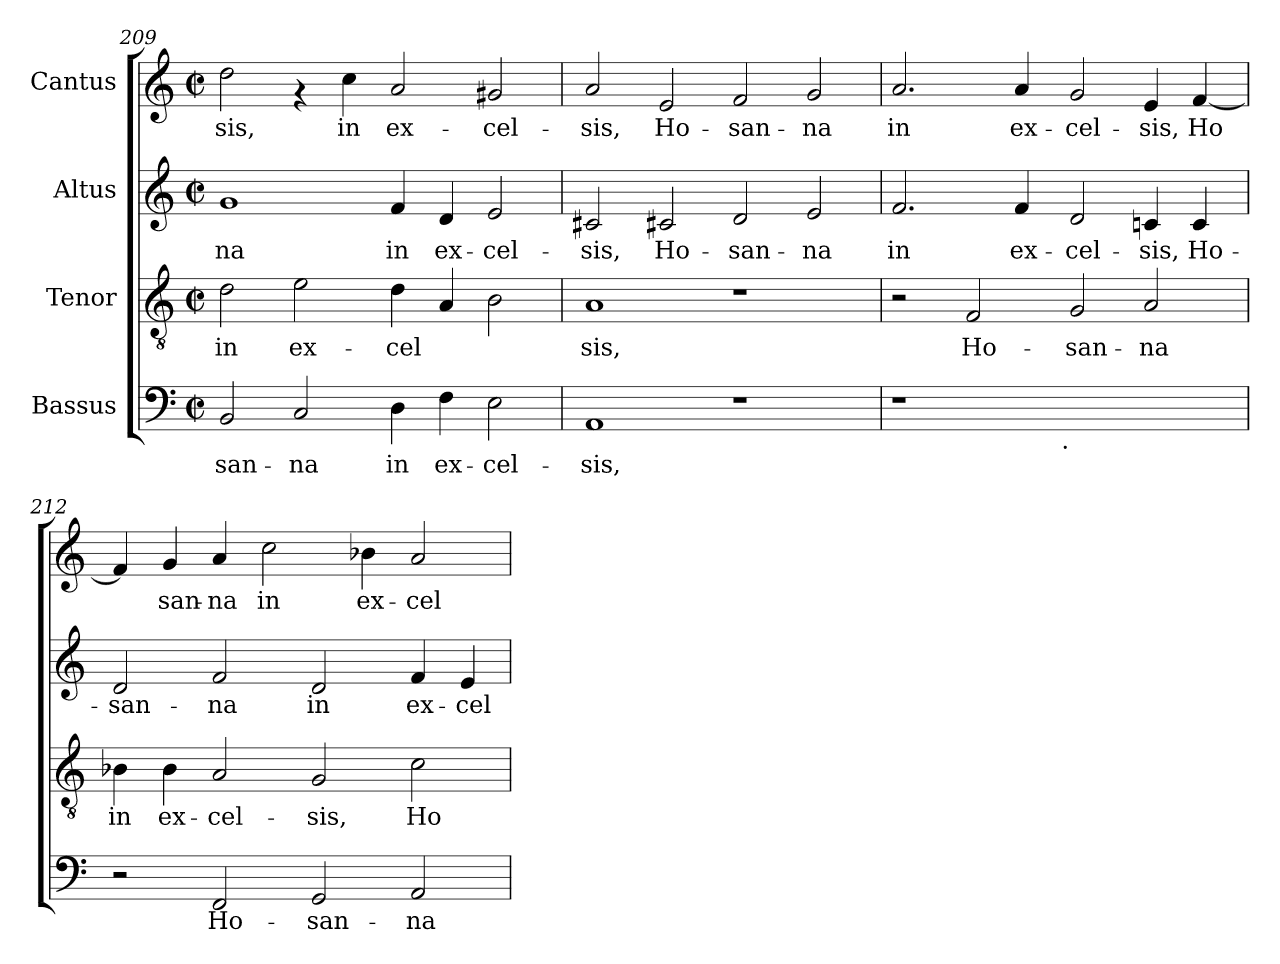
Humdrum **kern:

**kern	**text	**kern	**text	**kern	**text	**kern	**text
*part4	*part4	*part3	*part3	*part2	*part2	*part1	*part1
*staff4	*staff4	*staff3	*staff3	*staff2	*staff2	*staff1	*staff1
*I"Bassus	*	*I"Tenor	*	*I"Altus	*	*I"Cantus	*
!!LO:PB:g=z
*clefF4	*	*clefGv2	*	*clefG2	*	*clefG2	*
*k[]	*	*k[]	*	*k[]	*	*k[]	*
*C:	*	*C:	*	*C:	*	*C:	*
*M2/2	*	*M2/2	*	*M2/2	*	*M2/2	*
*met(c|)	*	*met(c|)	*	*met(c|)	*	*met(c|)	*
=209	=209	=209	=209	=209	=209	=209	=209
!	!LO:LY:b:cj	!	!LO:LY:b	!	!LO:LY:b:cj	!	!LO:LY:b:cj
2BB/	-san-	2d\	in	1g	-na	2dd\	-sis,
!	!LO:LY:b:cj	!	!LO:LY:b	!	!	!	!
2C/	-na	2e\	ex-	.	.	4rf	.
!	!	!	!	!	!	!	!LO:LY:b:cj
.	.	.	.	.	.	4cc\	in
!	!LO:LY:b:cj	!	!LO:LY:b	!	!LO:LY:b:cj	!	!LO:LY:b:cj
4D\	in	4d\	-cel-	4f/	in	2a/	ex-
!	!LO:LY:b:cj	!	!LO:LY:b	!	!LO:LY:b:cj	!	!
4F\	ex-	4A/	--	4d/	ex-	.	.
!	!LO:LY:b:cj	!	!LO:LY:b	!	!LO:LY:b:cj	!	!LO:LY:b:cj
2E\	-cel-	2B\	--	2e/	-cel-	2g#X/	-cel-
=210	=210	=210	=210	=210	=210	=210	=210
!	!LO:LY:b:cj	!	!LO:LY:b	!	!LO:LY:b:cj	!	!LO:LY:b:cj
1AA	-sis,	1A	-sis,	2c#X/	-sis,	2a/	-sis,
!	!	!	!	!	!LO:LY:b:cj	!	!LO:LY:b:cj
.	.	.	.	2c#X/	Ho-	2e/	Ho-
!	!	!	!	!	!LO:LY:b:cj	!	!LO:LY:b:cj
1r	.	1r	.	2d/	-san-	2f/	-san-
!	!	!	!	!	!LO:LY:b:cj	!	!LO:LY:b:cj
.	.	.	.	2e/	-na	2g/	-na
=211	=211	=211	=211	=211	=211	=211	=211
!	!	!	!	!	!LO:LY:b:cj	!	!LO:LY:b:cj
*^	*	*	*	*	*	*	*
1r	2ryy	.	2r	.	2.f/	in	2.a/	in
!	!	!	!	!LO:LY:b	!	!	!	!
.	4ryy	.	2F/	Ho-	.	.	.	.
!	!	!	!	!	!	!LO:LY:b:cj	!	!LO:LY:b:cj
.	8...ryy	.	.	.	4f/	ex-	4a/	ex-
!	!LO:TX:b:t=.	!	!	!	!	!	!	!
.	1ryy	.	.	.	.	.	.	.
!	!	!	!	!LO:LY:b	!	!LO:LY:b:cj	!	!LO:LY:b:cj
1ryy	.	.	2G/	-san-	2d/	-cel-	2g/	-cel-
!	!	!	!	!LO:LY:b	!	!LO:LY:b:cj	!	!LO:LY:b:cj
.	.	.	2A/	-na	4cn/	-sis,	4e/	-sis,
!	!	!	!	!	!	!LO:LY:b:cj	!	!LO:LY:b:cj
.	.	.	.	.	4c/	Ho-	[<4f/	Ho-
.	64ryy	.	.	.	.	.	.	.
=212	=212	=212	=212	=212	=212	=212	=212	=212
!	!	!	!	!LO:LY:b	!	!LO:LY:b:cj	!	!LO:LY:b:cj
*v	*v	*	*	*	*	*	*	*
2r	.	4B-X\	in	2d/	-san-	4f/]	--
!	!	!	!LO:LY:b	!	!	!	!LO:LY:b:cj
.	.	4B-\	ex-	.	.	4g/	-san-
!	!LO:LY:b:cj	!	!LO:LY:b	!	!LO:LY:b:cj	!	!LO:LY:b:cj
2FF/	Ho-	2A/	-cel-	2f/	-na	4a/	-na
!	!	!	!	!	!	!	!LO:LY:b:cj
.	.	.	.	.	.	2cc\	in
!	!LO:LY:b:cj	!	!LO:LY:b	!	!LO:LY:b:cj	!	!
2GG/	-san-	2G/	-sis,	2d/	in	.	.
!	!	!	!	!	!	!	!LO:LY:b:cj
.	.	.	.	.	.	4b-X\	ex-
!	!LO:LY:b:cj	!	!LO:LY:b	!	!LO:LY:b:cj	!	!LO:LY:b:cj
2AA/	-na	2c\	Ho-	4f/	ex-	2a/	-cel-
!	!	!	!	!	!LO:LY:b:cj	!	!
.	.	.	.	4e/	-cel-	.	.
=	=	=	=	=	=	=	=
*-	*-	*-	*-	*-	*-	*-	*-
